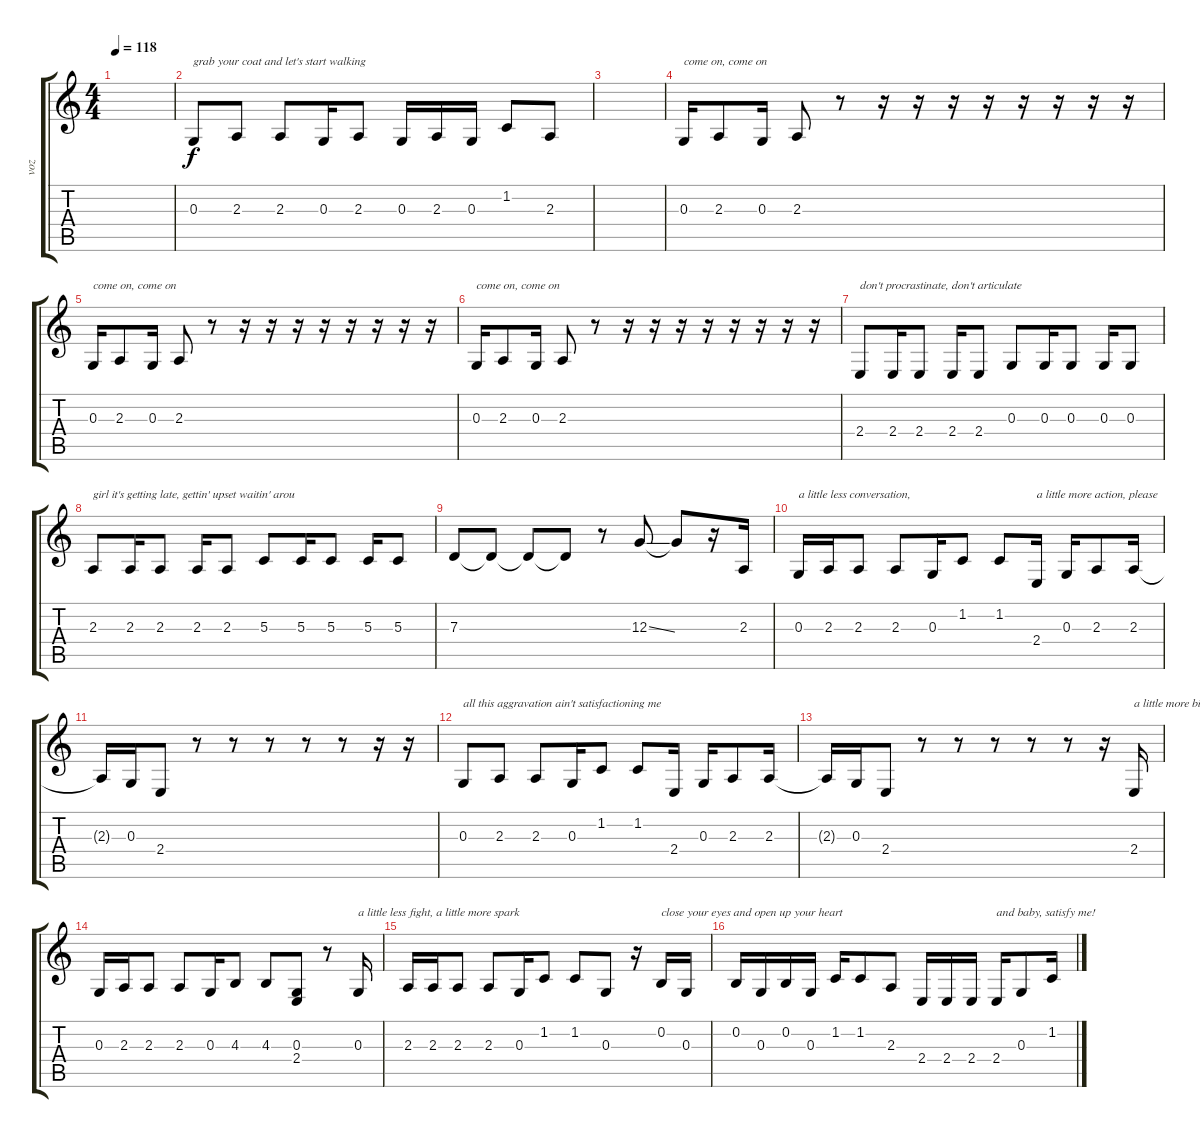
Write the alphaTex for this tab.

\track ("voz" "voz") {instrument accordion}
\staff {score tabs}
\tuning (E4 B3 G3 D3 A2 E2) {hide}
\ts (4 4)
\tempo 118
\clef g2
\ks c
|
0.3.8{txt "grab your coat and let's start walking"} 2.3.8 2.3.8 0.3.16 2.3.8 0.3.16 2.3.16 0.3.16 1.2.8 2.3.8 |
|
0.3.16{txt "come on, come on"} 2.3.8 0.3.16 2.3.8 r.8 r.16 r.16 r.16 r.16 r.16 r.16 r.16 r.16 |
0.3.16{txt "come on, come on"} 2.3.8 0.3.16 2.3.8 r.8 r.16 r.16 r.16 r.16 r.16 r.16 r.16 r.16 |
0.3.16{txt "come on, come on"} 2.3.8 0.3.16 2.3.8 r.8 r.16 r.16 r.16 r.16 r.16 r.16 r.16 r.16 |
2.4.8{txt "don't procrastinate, don't articulate"} 2.4.16 2.4.8 2.4.16 2.4.8 0.3.8 0.3.16 0.3.8 0.3.16 0.3.8 |
2.3.8{txt "girl it's getting late, gettin' upset waitin' arou"} 2.3.16 2.3.8 2.3.16 2.3.8 5.3.8 5.3.16 5.3.8 5.3.16 5.3.8 |
7.3.8 7.3{t}.8 7.3{t}.8 7.3{t}.8 r.8 12.3{ss}.8 12.3{t}.8 r.16 2.3.16 |
0.3.16{txt "a little less conversation,"} 2.3.16 2.3.8 2.3.8 0.3.16 1.2.8 1.2.8 2.4.16{txt "a little more action, please"} 0.3.16 2.3.8 2.3.16 |
2.3{t}.16 0.3.16 2.4.8 r.8 r.8 r.8 r.8 r.8 r.16 r.16 |
0.3.8{txt "all this aggravation ain't satisfactioning me"} 2.3.8 2.3.8 0.3.16 1.2.8 1.2.8 2.4.16 0.3.16 2.3.8 2.3.16 |
2.3{t}.16 0.3.16 2.4.8 r.8 r.8 r.8 r.8 r.8 r.16 2.4.16{txt "a little more bite, a little less bark"} |
0.3.16 2.3.16 2.3.8 2.3.8 0.3.16 4.3.8 4.3.8 (0.3 2.4).8 r.8 0.3.16{txt "a little less fight, a little more spark"} |
2.3.16 2.3.16 2.3.8 2.3.8 0.3.16 1.2.8 1.2.8 0.3.8 r.16 0.2.16{txt "close your eyes and open up your heart"} 0.3.16 |
0.2.16 0.3.16 0.2.16 0.3.16 1.2.16 1.2.8 2.3.8 2.4.16 2.4.16 2.4.16 2.4.16{txt "and baby, satisfy me!"} 0.3.8 1.2.16
